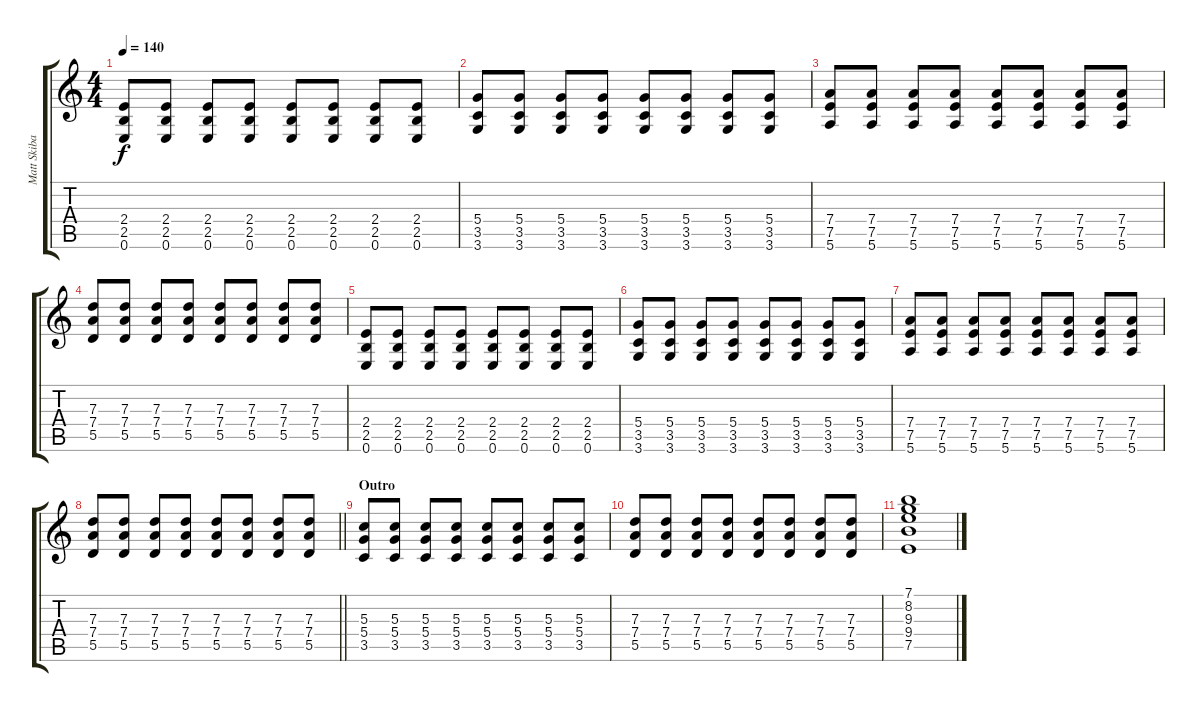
\track ("Matt Skiba" "Matt Skiba") {instrument distortionguitar}
\staff {score tabs}
\tuning (E4 B3 G3 D3 A2 E2) {hide}
\ts (4 4)
\tempo 140
\clef g2
\ks c
(2.4 2.5 0.6).8{dy f} (2.4 2.5 0.6).8 (2.4 2.5 0.6).8 (2.4 2.5 0.6).8 (2.4 2.5 0.6).8 (2.4 2.5 0.6).8 (2.4 2.5 0.6).8 (2.4 2.5 0.6).8 |
(5.4 3.5 3.6).8 (5.4 3.5 3.6).8 (5.4 3.5 3.6).8 (5.4 3.5 3.6).8 (5.4 3.5 3.6).8 (5.4 3.5 3.6).8 (5.4 3.5 3.6).8 (5.4 3.5 3.6).8 |
(7.4 7.5 5.6).8 (7.4 7.5 5.6).8 (7.4 7.5 5.6).8 (7.4 7.5 5.6).8 (7.4 7.5 5.6).8 (7.4 7.5 5.6).8 (7.4 7.5 5.6).8 (7.4 7.5 5.6).8 |
(7.3 7.4 5.5).8 (7.3 7.4 5.5).8 (7.3 7.4 5.5).8 (7.3 7.4 5.5).8 (7.3 7.4 5.5).8 (7.3 7.4 5.5).8 (7.3 7.4 5.5).8 (7.3 7.4 5.5).8 |
(2.4 2.5 0.6).8 (2.4 2.5 0.6).8 (2.4 2.5 0.6).8 (2.4 2.5 0.6).8 (2.4 2.5 0.6).8 (2.4 2.5 0.6).8 (2.4 2.5 0.6).8 (2.4 2.5 0.6).8 |
(5.4 3.5 3.6).8 (5.4 3.5 3.6).8 (5.4 3.5 3.6).8 (5.4 3.5 3.6).8 (5.4 3.5 3.6).8 (5.4 3.5 3.6).8 (5.4 3.5 3.6).8 (5.4 3.5 3.6).8 |
(7.4 7.5 5.6).8 (7.4 7.5 5.6).8 (7.4 7.5 5.6).8 (7.4 7.5 5.6).8 (7.4 7.5 5.6).8 (7.4 7.5 5.6).8 (7.4 7.5 5.6).8 (7.4 7.5 5.6).8 |
\barLineRight lightlight
(7.3 7.4 5.5).8 (7.3 7.4 5.5).8 (7.3 7.4 5.5).8 (7.3 7.4 5.5).8 (7.3 7.4 5.5).8 (7.3 7.4 5.5).8 (7.3 7.4 5.5).8 (7.3 7.4 5.5).8 |
\section ("" "Outro")
(5.3 5.4 3.5).8 (5.3 5.4 3.5).8 (5.3 5.4 3.5).8 (5.3 5.4 3.5).8 (5.3 5.4 3.5).8 (5.3 5.4 3.5).8 (5.3 5.4 3.5).8 (5.3 5.4 3.5).8 |
(7.3 7.4 5.5).8 (7.3 7.4 5.5).8 (7.3 7.4 5.5).8 (7.3 7.4 5.5).8 (7.3 7.4 5.5).8 (7.3 7.4 5.5).8 (7.3 7.4 5.5).8 (7.3 7.4 5.5).8 |
(7.1 8.2 9.3 9.4 7.5).1
